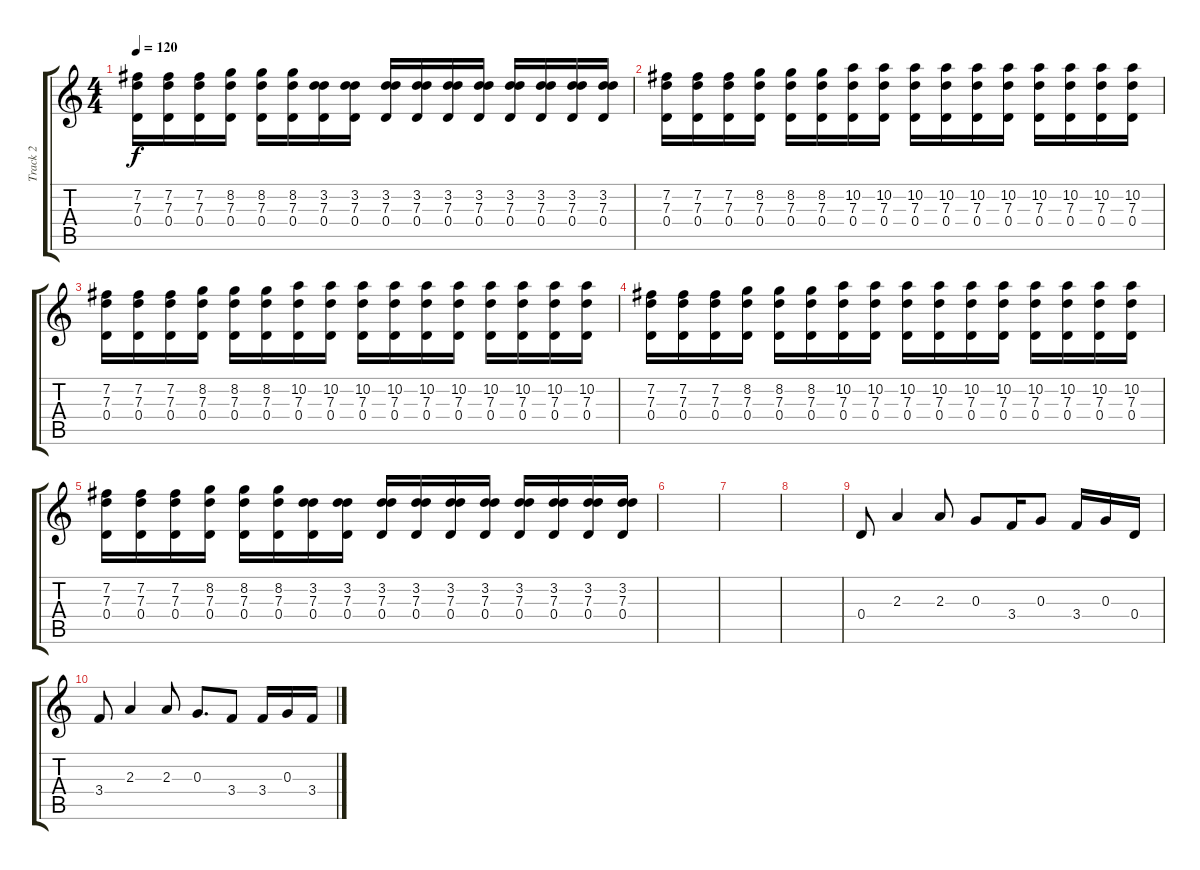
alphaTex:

\track ("Track 2" "Track 2") {instrument distortionguitar}
\staff {score tabs}
\tuning (E4 B3 G3 D3 A2 E2) {hide}
\ts (4 4)
\tempo 120
\clef g2
\ks c
(7.2 7.3 0.4).16{dy f} (7.2 7.3 0.4).16 (7.2 7.3 0.4).16 (8.2 7.3 0.4).16 (8.2 7.3 0.4).16 (8.2 7.3 0.4).16 (3.2 7.3 0.4).16 (3.2 7.3 0.4).16 (3.2 7.3 0.4).16 (3.2 7.3 0.4).16 (3.2 7.3 0.4).16 (3.2 7.3 0.4).16 (3.2 7.3 0.4).16 (3.2 7.3 0.4).16 (3.2 7.3 0.4).16 (3.2 7.3 0.4).16 |
(7.2 7.3 0.4).16 (7.2 7.3 0.4).16 (7.2 7.3 0.4).16 (8.2 7.3 0.4).16 (8.2 7.3 0.4).16 (8.2 7.3 0.4).16 (10.2 7.3 0.4).16 (10.2 7.3 0.4).16 (10.2 7.3 0.4).16 (10.2 7.3 0.4).16 (10.2 7.3 0.4).16 (10.2 7.3 0.4).16 (10.2 7.3 0.4).16 (10.2 7.3 0.4).16 (10.2 7.3 0.4).16 (10.2 7.3 0.4).16 |
(7.2 7.3 0.4).16 (7.2 7.3 0.4).16 (7.2 7.3 0.4).16 (8.2 7.3 0.4).16 (8.2 7.3 0.4).16 (8.2 7.3 0.4).16 (10.2 7.3 0.4).16 (10.2 7.3 0.4).16 (10.2 7.3 0.4).16 (10.2 7.3 0.4).16 (10.2 7.3 0.4).16 (10.2 7.3 0.4).16 (10.2 7.3 0.4).16 (10.2 7.3 0.4).16 (10.2 7.3 0.4).16 (10.2 7.3 0.4).16 |
(7.2 7.3 0.4).16 (7.2 7.3 0.4).16 (7.2 7.3 0.4).16 (8.2 7.3 0.4).16 (8.2 7.3 0.4).16 (8.2 7.3 0.4).16 (10.2 7.3 0.4).16 (10.2 7.3 0.4).16 (10.2 7.3 0.4).16 (10.2 7.3 0.4).16 (10.2 7.3 0.4).16 (10.2 7.3 0.4).16 (10.2 7.3 0.4).16 (10.2 7.3 0.4).16 (10.2 7.3 0.4).16 (10.2 7.3 0.4).16 |
(7.2 7.3 0.4).16 (7.2 7.3 0.4).16 (7.2 7.3 0.4).16 (8.2 7.3 0.4).16 (8.2 7.3 0.4).16 (8.2 7.3 0.4).16 (3.2 7.3 0.4).16 (3.2 7.3 0.4).16 (3.2 7.3 0.4).16 (3.2 7.3 0.4).16 (3.2 7.3 0.4).16 (3.2 7.3 0.4).16 (3.2 7.3 0.4).16 (3.2 7.3 0.4).16 (3.2 7.3 0.4).16 (3.2 7.3 0.4).16 |
|
|
|
0.4.8 2.3.4 2.3.8 0.3.8 3.4.16 0.3.8 3.4.16 0.3.16 0.4.16 |
3.4.8 2.3.4 2.3.8 0.3.8{d} 3.4.8 3.4.16 0.3.16 3.4.16
